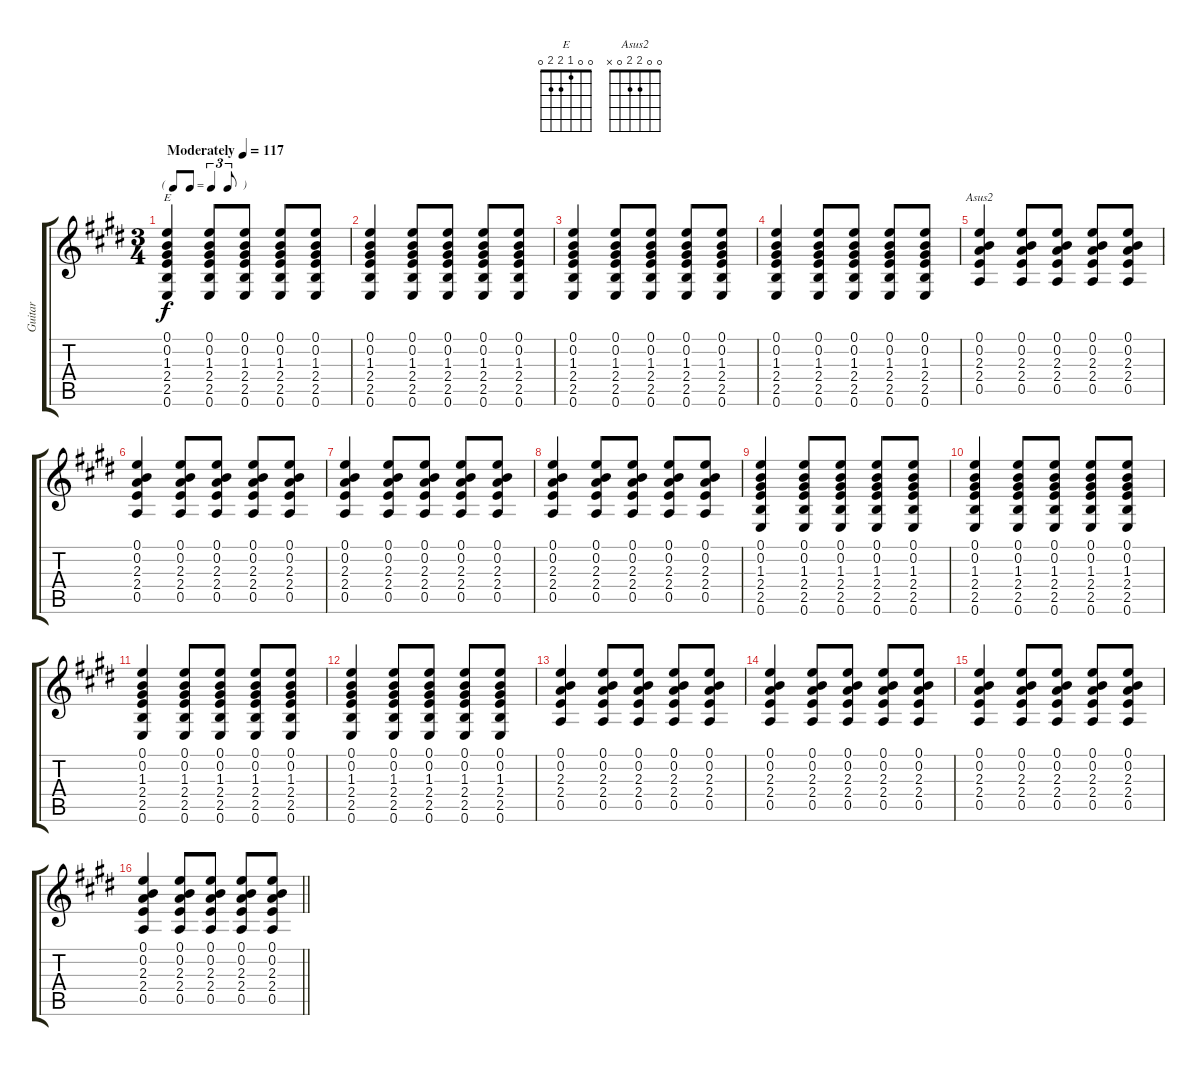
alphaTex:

\track ("Guitar" "Guitar") {instrument acousticguitarsteel}
\staff {score tabs}
\tuning (E4 B3 G3 D3 A2 E2) {hide}
\chord ("E" 0 0 1 2 2 0)
\chord ("Asus2" 0 0 2 2 0 x)
\ts (3 4)
\tf triplet8th
\tempo (117 "Moderately")
\clef g2
\ks e
(0.1 0.2 1.3 2.4 2.5 0.6).4{ch "E" dy f instrument acousticguitarsteel} (0.1 0.2 1.3 2.4 2.5 0.6).8 (0.1 0.2 1.3 2.4 2.5 0.6).8 (0.1 0.2 1.3 2.4 2.5 0.6).8 (0.1 0.2 1.3 2.4 2.5 0.6).8 |
(0.1 0.2 1.3 2.4 2.5 0.6).4 (0.1 0.2 1.3 2.4 2.5 0.6).8 (0.1 0.2 1.3 2.4 2.5 0.6).8 (0.1 0.2 1.3 2.4 2.5 0.6).8 (0.1 0.2 1.3 2.4 2.5 0.6).8 |
(0.1 0.2 1.3 2.4 2.5 0.6).4 (0.1 0.2 1.3 2.4 2.5 0.6).8 (0.1 0.2 1.3 2.4 2.5 0.6).8 (0.1 0.2 1.3 2.4 2.5 0.6).8 (0.1 0.2 1.3 2.4 2.5 0.6).8 |
(0.1 0.2 1.3 2.4 2.5 0.6).4 (0.1 0.2 1.3 2.4 2.5 0.6).8 (0.1 0.2 1.3 2.4 2.5 0.6).8 (0.1 0.2 1.3 2.4 2.5 0.6).8 (0.1 0.2 1.3 2.4 2.5 0.6).8 |
(0.1 0.2 2.3 2.4 0.5).4{ch "Asus2"} (0.1 0.2 2.3 2.4 0.5).8 (0.1 0.2 2.3 2.4 0.5).8 (0.1 0.2 2.3 2.4 0.5).8 (0.1 0.2 2.3 2.4 0.5).8 |
(0.1 0.2 2.3 2.4 0.5).4 (0.1 0.2 2.3 2.4 0.5).8 (0.1 0.2 2.3 2.4 0.5).8 (0.1 0.2 2.3 2.4 0.5).8 (0.1 0.2 2.3 2.4 0.5).8 |
(0.1 0.2 2.3 2.4 0.5).4 (0.1 0.2 2.3 2.4 0.5).8 (0.1 0.2 2.3 2.4 0.5).8 (0.1 0.2 2.3 2.4 0.5).8 (0.1 0.2 2.3 2.4 0.5).8 |
(0.1 0.2 2.3 2.4 0.5).4 (0.1 0.2 2.3 2.4 0.5).8 (0.1 0.2 2.3 2.4 0.5).8 (0.1 0.2 2.3 2.4 0.5).8 (0.1 0.2 2.3 2.4 0.5).8 |
(0.1 0.2 1.3 2.4 2.5 0.6).4 (0.1 0.2 1.3 2.4 2.5 0.6).8 (0.1 0.2 1.3 2.4 2.5 0.6).8 (0.1 0.2 1.3 2.4 2.5 0.6).8 (0.1 0.2 1.3 2.4 2.5 0.6).8 |
(0.1 0.2 1.3 2.4 2.5 0.6).4 (0.1 0.2 1.3 2.4 2.5 0.6).8 (0.1 0.2 1.3 2.4 2.5 0.6).8 (0.1 0.2 1.3 2.4 2.5 0.6).8 (0.1 0.2 1.3 2.4 2.5 0.6).8 |
(0.1 0.2 1.3 2.4 2.5 0.6).4 (0.1 0.2 1.3 2.4 2.5 0.6).8 (0.1 0.2 1.3 2.4 2.5 0.6).8 (0.1 0.2 1.3 2.4 2.5 0.6).8 (0.1 0.2 1.3 2.4 2.5 0.6).8 |
(0.1 0.2 1.3 2.4 2.5 0.6).4 (0.1 0.2 1.3 2.4 2.5 0.6).8 (0.1 0.2 1.3 2.4 2.5 0.6).8 (0.1 0.2 1.3 2.4 2.5 0.6).8 (0.1 0.2 1.3 2.4 2.5 0.6).8 |
(0.1 0.2 2.3 2.4 0.5).4 (0.1 0.2 2.3 2.4 0.5).8 (0.1 0.2 2.3 2.4 0.5).8 (0.1 0.2 2.3 2.4 0.5).8 (0.1 0.2 2.3 2.4 0.5).8 |
(0.1 0.2 2.3 2.4 0.5).4 (0.1 0.2 2.3 2.4 0.5).8 (0.1 0.2 2.3 2.4 0.5).8 (0.1 0.2 2.3 2.4 0.5).8 (0.1 0.2 2.3 2.4 0.5).8 |
(0.1 0.2 2.3 2.4 0.5).4 (0.1 0.2 2.3 2.4 0.5).8 (0.1 0.2 2.3 2.4 0.5).8 (0.1 0.2 2.3 2.4 0.5).8 (0.1 0.2 2.3 2.4 0.5).8 |
\barLineRight lightlight
(0.1 0.2 2.3 2.4 0.5).4 (0.1 0.2 2.3 2.4 0.5).8 (0.1 0.2 2.3 2.4 0.5).8 (0.1 0.2 2.3 2.4 0.5).8 (0.1 0.2 2.3 2.4 0.5).8
